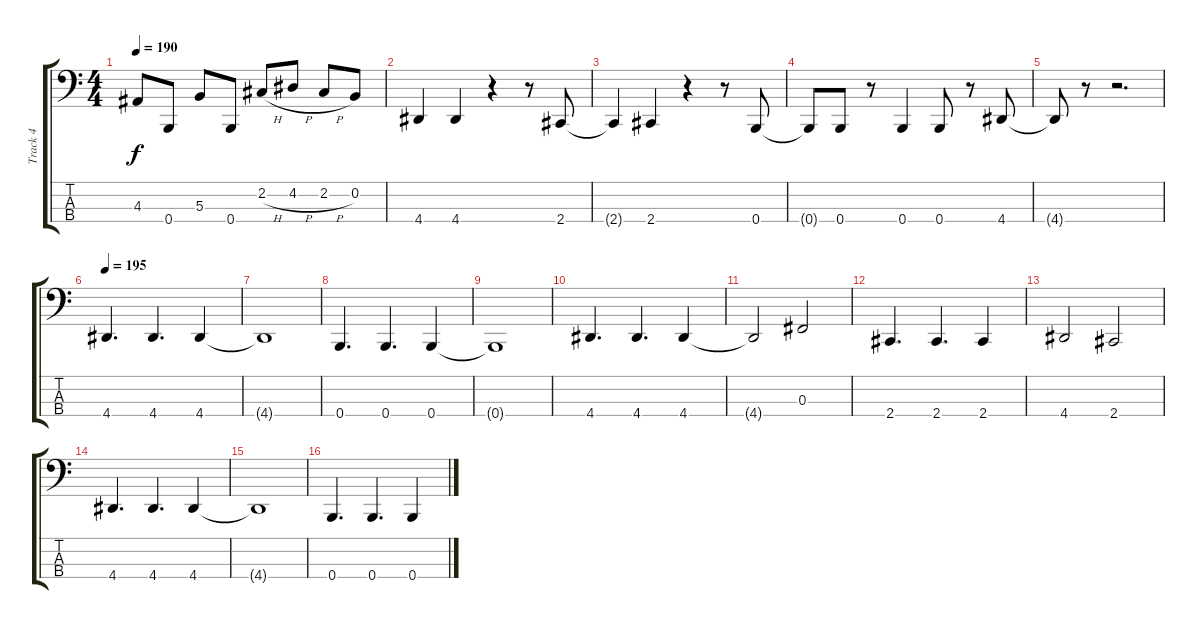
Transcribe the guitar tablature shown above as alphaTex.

\track ("Track 4" "Track 4") {instrument electricbasspick}
\staff {score tabs}
\tuning (E2 B1 Gb1 B0) {hide}
\ts (4 4)
\tempo 190
\clef f4
\ks c
4.3.8{dy f} 0.4.8 5.3.8 0.4.8 2.2{h}.8 4.2{h}.8 2.2{h}.8 0.2.8 |
4.4.4 4.4.4 r.4 r.8 2.4.8 |
2.4{t}.4 2.4.4 r.4 r.8 0.4.8 |
0.4{t}.8 0.4.8 r.8 0.4.4 0.4.8 r.8 4.4.8 |
4.4{t}.8 r.8 r.2{d} |
\tempo 195
4.4.4{d} 4.4.4{d} 4.4.4 |
4.4{t}.1 |
0.4.4{d} 0.4.4{d} 0.4.4 |
0.4{t}.1 |
4.4.4{d} 4.4.4{d} 4.4.4 |
4.4{t}.2 0.3.2 |
2.4.4{d} 2.4.4{d} 2.4.4 |
4.4.2 2.4.2 |
4.4.4{d} 4.4.4{d} 4.4.4 |
4.4{t}.1 |
0.4.4{d} 0.4.4{d} 0.4.4
